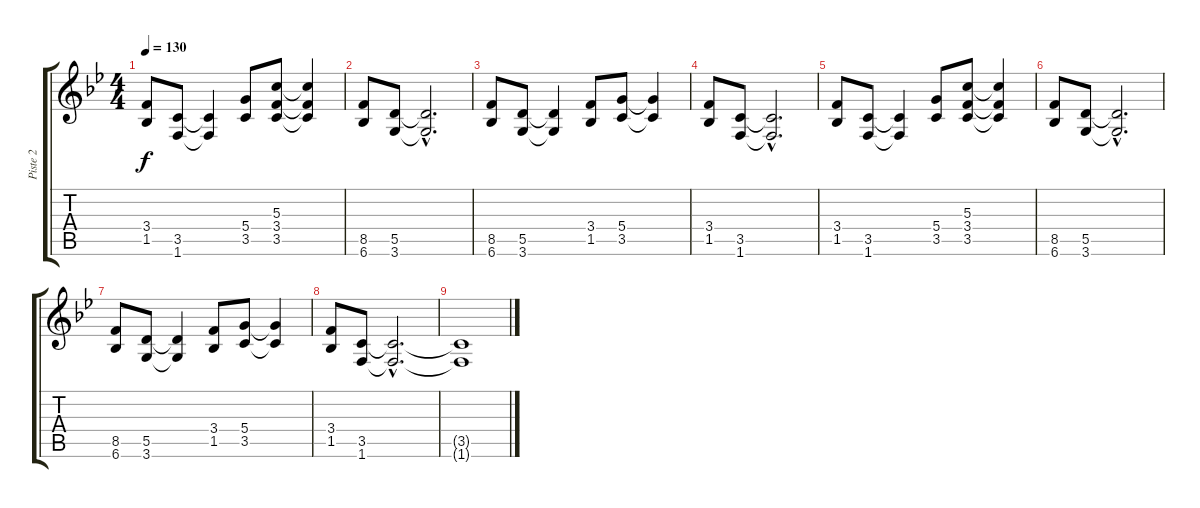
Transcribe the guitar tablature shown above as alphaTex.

\track ("Piste 2" "Piste 2") {instrument distortionguitar}
\staff {score tabs}
\tuning (E4 B3 G3 D3 A2 E2) {hide}
\ts (4 4)
\tempo 130
\clef g2
\ks gminor
(3.4 1.5).8{dy f} (3.5 1.6).8 (3.5{t} 1.6{t}).4 (5.4 3.5).8 (5.3 3.4 3.5).8 (5.3{t} 3.4{t} 3.5{t}).4 |
(8.5 6.6).8 (5.5 3.6).8 (5.5{hac t} 3.6{hac t}).2{d} |
(8.5 6.6).8 (5.5 3.6).8 (5.5{t} 3.6{t}).4 (3.4 1.5).8 (5.4 3.5).8 (5.4{t} 3.5{t}).4 |
(3.4 1.5).8 (3.5 1.6).8 (3.5{hac t} 1.6{hac t}).2{d} |
(3.4 1.5).8 (3.5 1.6).8 (3.5{t} 1.6{t}).4 (5.4 3.5).8 (5.3 3.4 3.5).8 (5.3{t} 3.4{t} 3.5{t}).4 |
(8.5 6.6).8 (5.5 3.6).8 (5.5{hac t} 3.6{hac t}).2{d} |
(8.5 6.6).8 (5.5 3.6).8 (5.5{t} 3.6{t}).4 (3.4 1.5).8 (5.4 3.5).8 (5.4{t} 3.5{t}).4 |
(3.4 1.5).8 (3.5 1.6).8 (3.5{hac t} 1.6{hac t}).2{d} |
(3.5{t} 1.6{t}).1
